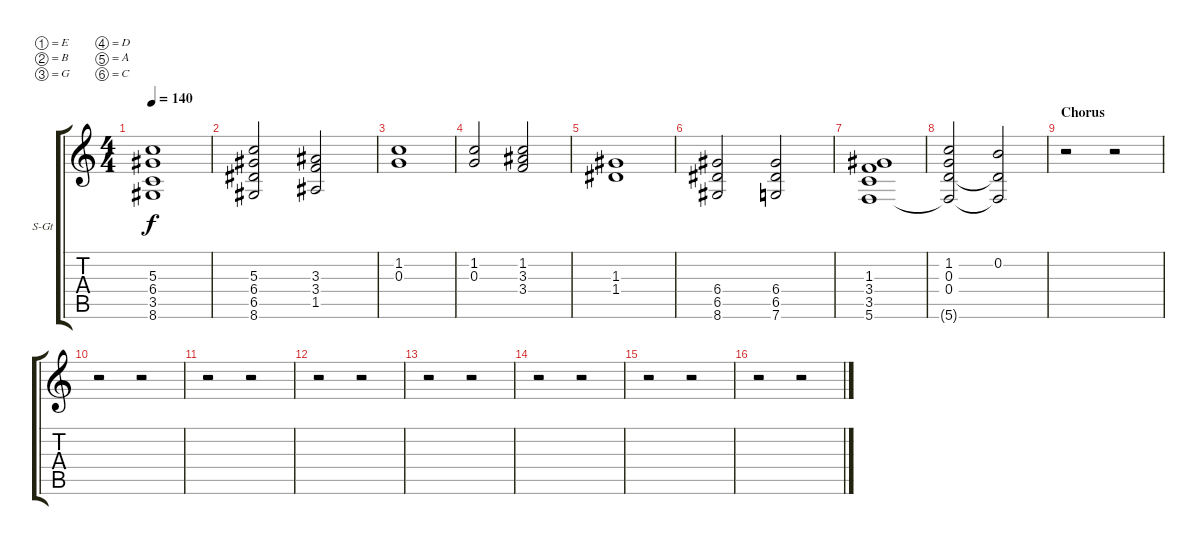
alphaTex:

\bracketExtendMode groupsimilarinstruments
\firstSystemTrackNameOrientation horizontal
\otherSystemsTrackNameOrientation horizontal
\track ("Strings II" "S-Gt") {instrument viola}
\staff {score tabs}
\tuning (E4 B3 G3 D3 A2 C2)
\displaytranspose 12
\ts (4 4)
\tempo 140
\clef g2
\ks c
(5.3 6.4 3.5 8.6).1{dy f} |
(5.3 6.4 6.5 8.6).2 (3.3 3.4 1.5).2 |
(1.2 0.3).1 |
(1.2 0.3).2 (1.2 3.3 3.4).2 |
(1.3 1.4).1 |
(6.4 6.5 8.6).2 (6.4 6.5 7.6).2 |
(1.3 3.4 3.5 5.6).1 |
(1.2 0.3 0.4 5.6{t}).2 (0.2 0.4{t} 5.6{t}).2 |
\section ("" "Chorus")
r.2 r.2 |
r.2 r.2 |
r.2 r.2 |
r.2 r.2 |
r.2 r.2 |
r.2 r.2 |
r.2 r.2 |
r.2 r.2
